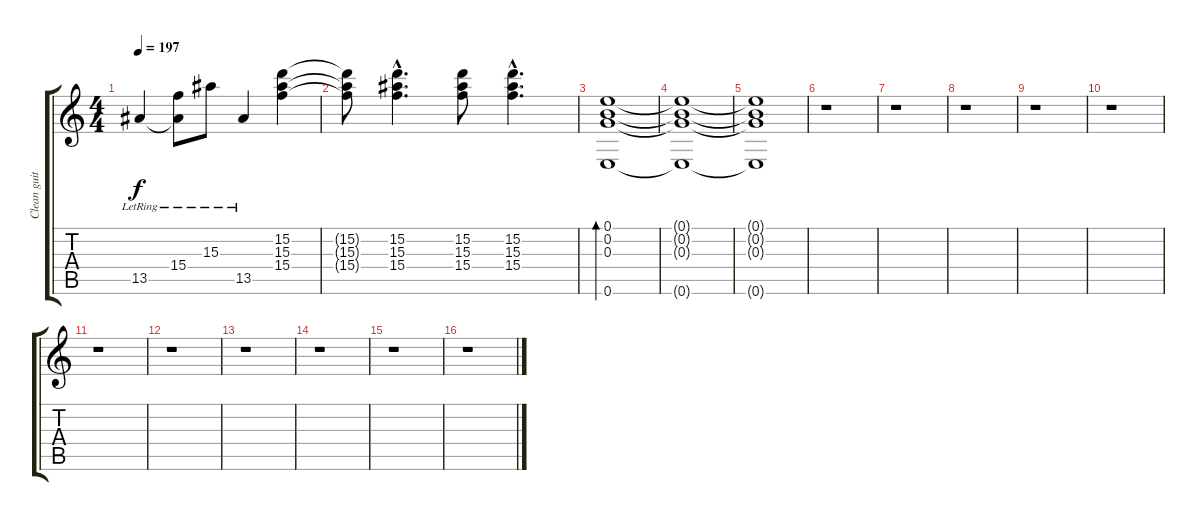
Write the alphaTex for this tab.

\track ("Clean guitar" "Clean guit") {instrument acousticguitarsteel}
\staff {score tabs}
\tuning (E4 B3 G3 D3 A2 E2) {hide}
\ts (4 4)
\tempo 197
\clef g2
\ks c
13.5{lr}.4{dy f} (15.4{lr} 13.5{t}).8 15.3{lr}.8 13.5{lr}.4 (15.2 15.3 15.4).4 |
(15.2{t} 15.3{t} 15.4{t}).8 (15.2{hac} 15.3{hac} 15.4{hac}).4{d} (15.2 15.3 15.4).8 (15.2{hac} 15.3{hac} 15.4{hac}).4{d} |
(0.1 0.2 0.3 0.6).1{bd 240} |
(0.1{t} 0.2{t} 0.3{t} 0.6{t}).1 |
(0.1{t} 0.2{t} 0.3{t} 0.6{t}).1 |
r.1 |
r.1 |
r.1 |
r.1 |
r.1 |
r.1 |
r.1 |
r.1 |
r.1 |
r.1 |
r.1
